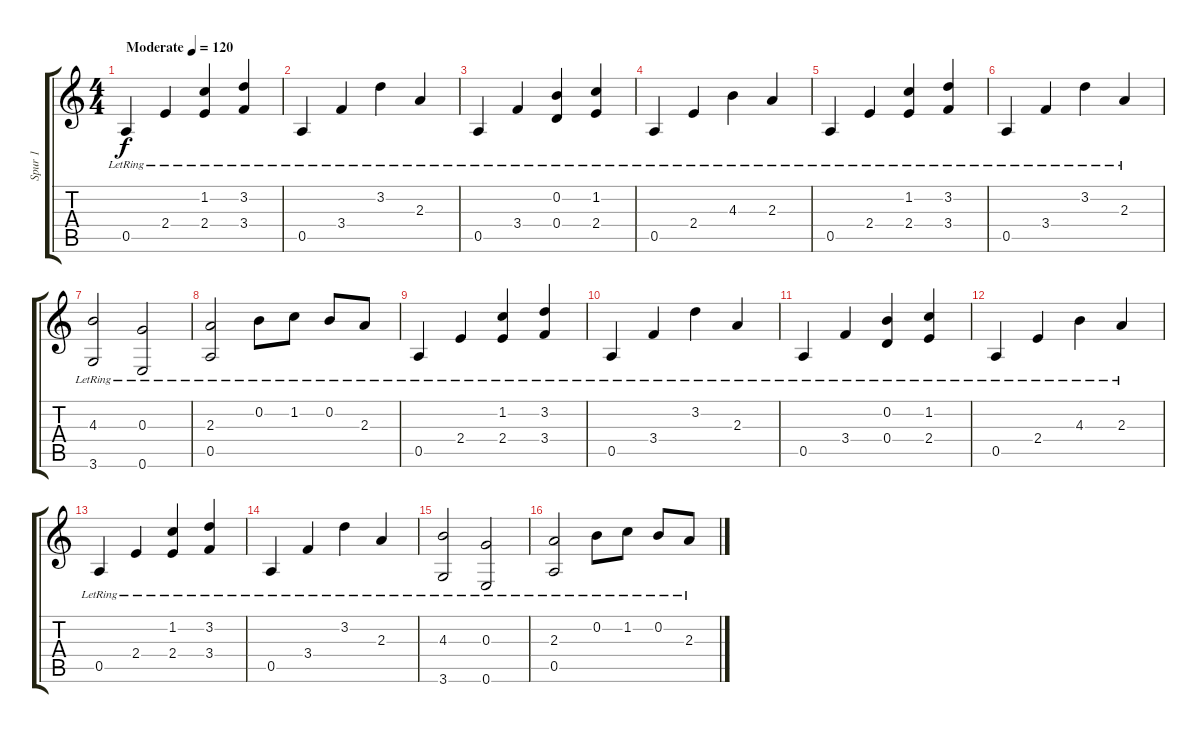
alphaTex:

\track ("Spur 1" "Spur 1") {instrument acousticguitarsteel}
\staff {score tabs}
\tuning (E4 B3 G3 D3 A2 E2) {hide}
\ts (4 4)
\tempo (120 "Moderate")
\clef g2
\ks c
0.5{lr}.4{dy f instrument acousticguitarsteel} 2.4{lr}.4 (1.2{lr} 2.4{lr}).4 (3.2{lr} 3.4{lr}).4 |
0.5{lr}.4 3.4{lr}.4 3.2{lr}.4 2.3{lr}.4 |
0.5{lr}.4 3.4{lr}.4 (0.2{lr} 0.4{lr}).4 (1.2{lr} 2.4{lr}).4 |
0.5{lr}.4 2.4{lr}.4 4.3{lr}.4 2.3{lr}.4 |
0.5{lr}.4 2.4{lr}.4 (1.2{lr} 2.4{lr}).4 (3.2{lr} 3.4{lr}).4 |
0.5{lr}.4 3.4{lr}.4 3.2{lr}.4 2.3{lr}.4 |
(4.3{lr} 3.6{lr}).2 (0.3{lr} 0.6{lr}).2 |
(2.3{lr} 0.5{lr}).2 0.2{lr}.8 1.2{lr}.8 0.2{lr}.8 2.3{lr}.8 |
0.5{lr}.4 2.4{lr}.4 (1.2{lr} 2.4{lr}).4 (3.2{lr} 3.4{lr}).4 |
0.5{lr}.4 3.4{lr}.4 3.2{lr}.4 2.3{lr}.4 |
0.5{lr}.4 3.4{lr}.4 (0.2{lr} 0.4{lr}).4 (1.2{lr} 2.4{lr}).4 |
0.5{lr}.4 2.4{lr}.4 4.3{lr}.4 2.3{lr}.4 |
0.5{lr}.4 2.4{lr}.4 (1.2{lr} 2.4{lr}).4 (3.2{lr} 3.4{lr}).4 |
0.5{lr}.4 3.4{lr}.4 3.2{lr}.4 2.3{lr}.4 |
(4.3{lr} 3.6{lr}).2 (0.3{lr} 0.6{lr}).2 |
(2.3{lr} 0.5{lr}).2 0.2{lr}.8 1.2{lr}.8 0.2{lr}.8 2.3{lr}.8
